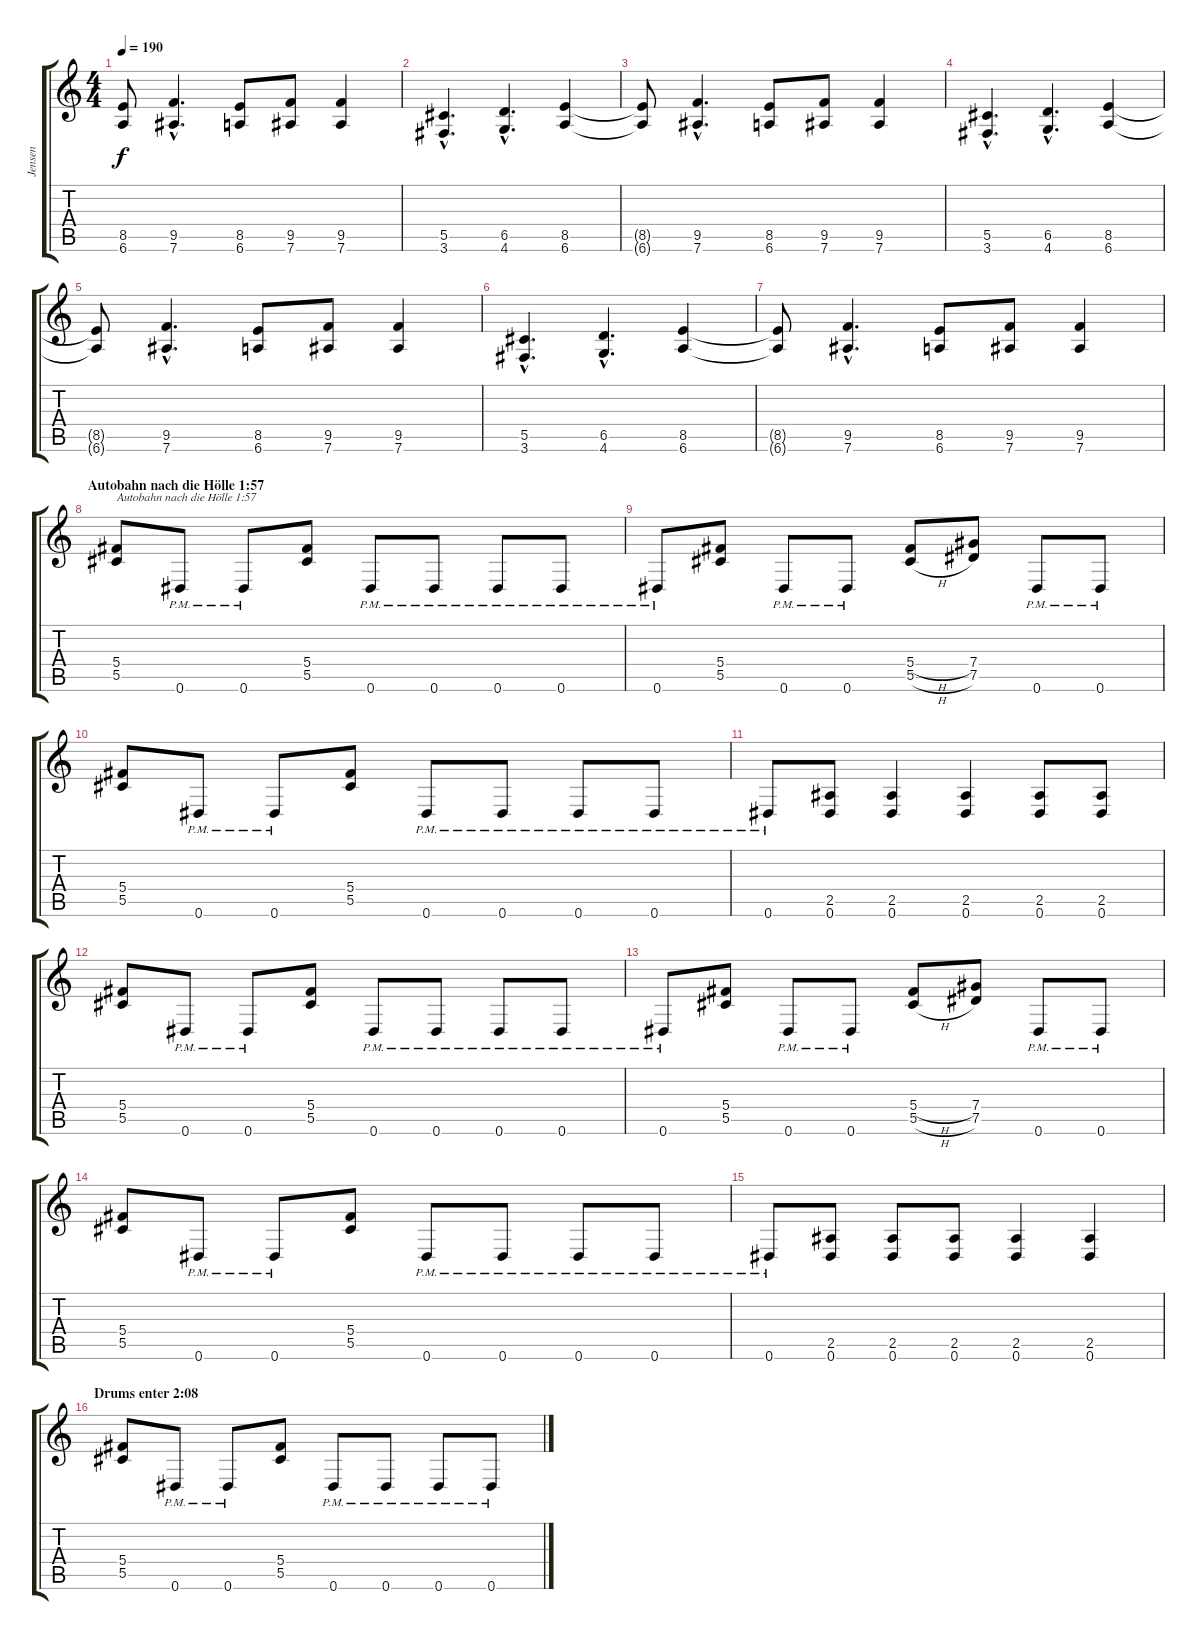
\track ("Jensen" "Jensen") {instrument distortionguitar}
\staff {score tabs}
\tuning (Eb4 Bb3 Gb3 Db3 Ab2 Eb2) {hide}
\ts (4 4)
\tempo 190
\clef g2
\ks c
(8.5{t} 6.6{t}).8{dy f} (9.5{hac} 7.6{hac}).4{d} (8.5 6.6).8 (9.5 7.6).8 (9.5 7.6).4 |
(5.5{hac} 3.6{hac}).4{d} (6.5{hac} 4.6{hac}).4{d} (8.5 6.6).4 |
(8.5{t} 6.6{t}).8 (9.5{hac} 7.6{hac}).4{d} (8.5 6.6).8 (9.5 7.6).8 (9.5 7.6).4 |
(5.5{hac} 3.6{hac}).4{d} (6.5{hac} 4.6{hac}).4{d} (8.5 6.6).4 |
(8.5{t} 6.6{t}).8 (9.5{hac} 7.6{hac}).4{d} (8.5 6.6).8 (9.5 7.6).8 (9.5 7.6).4 |
(5.5{hac} 3.6{hac}).4{d} (6.5{hac} 4.6{hac}).4{d} (8.5 6.6).4 |
(8.5{t} 6.6{t}).8 (9.5{hac} 7.6{hac}).4{d} (8.5 6.6).8 (9.5 7.6).8 (9.5 7.6).4 |
\section ("" "Autobahn nach die Hölle 1:57")
(5.4 5.5).8{txt "Autobahn nach die Hölle 1:57"} 0.6{pm}.8 0.6{pm}.8 (5.4 5.5).8 0.6{pm}.8 0.6{pm}.8 0.6{pm}.8 0.6{pm}.8 |
0.6{pm}.8 (5.4 5.5).8 0.6{pm}.8 0.6{pm}.8 (5.4{h} 5.5{h}).8 (7.4 7.5).8 0.6{pm}.8 0.6{pm}.8 |
(5.4 5.5).8 0.6{pm}.8 0.6{pm}.8 (5.4 5.5).8 0.6{pm}.8 0.6{pm}.8 0.6{pm}.8 0.6{pm}.8 |
0.6{pm}.8 (2.5 0.6).8 (2.5 0.6).4 (2.5 0.6).4 (2.5 0.6).8 (2.5 0.6).8 |
(5.4 5.5).8 0.6{pm}.8 0.6{pm}.8 (5.4 5.5).8 0.6{pm}.8 0.6{pm}.8 0.6{pm}.8 0.6{pm}.8 |
0.6{pm}.8 (5.4 5.5).8 0.6{pm}.8 0.6{pm}.8 (5.4{h} 5.5{h}).8 (7.4 7.5).8 0.6{pm}.8 0.6{pm}.8 |
(5.4 5.5).8 0.6{pm}.8 0.6{pm}.8 (5.4 5.5).8 0.6{pm}.8 0.6{pm}.8 0.6{pm}.8 0.6{pm}.8 |
0.6{pm}.8 (2.5 0.6).8 (2.5 0.6).8 (2.5 0.6).8 (2.5 0.6).4 (2.5 0.6).4 |
\section ("" "Drums enter 2:08")
(5.4 5.5).8 0.6{pm}.8 0.6{pm}.8 (5.4 5.5).8 0.6{pm}.8 0.6{pm}.8 0.6{pm}.8 0.6{pm}.8
